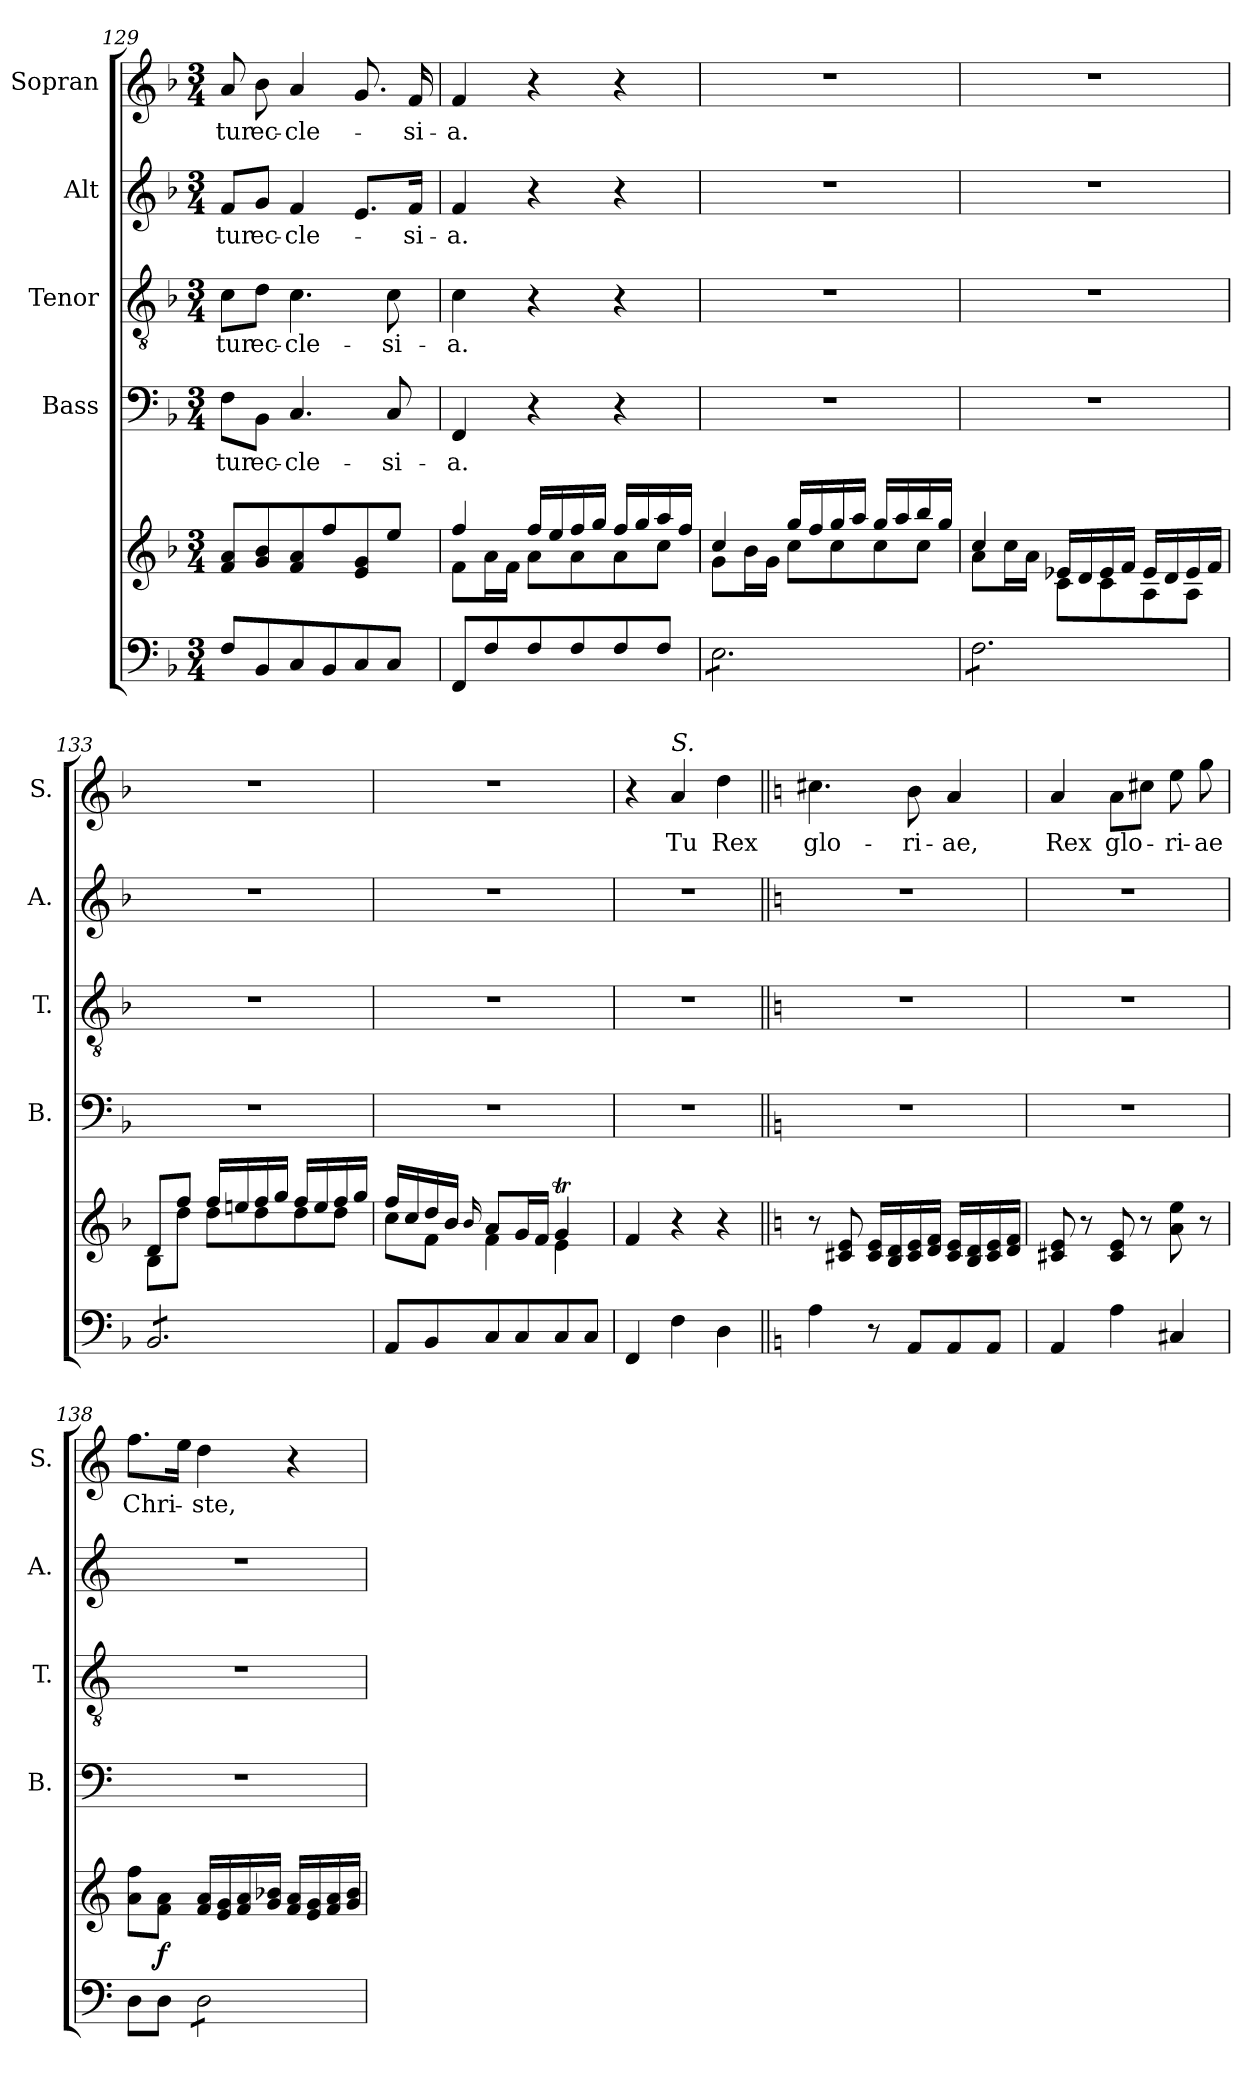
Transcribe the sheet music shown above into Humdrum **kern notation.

**kern	**kern	**dynam	**kern	**text	**kern	**text	**kern	**text	**kern	**text
*part5	*part5	*part5	*part4	*part4	*part3	*part3	*part2	*part2	*part1	*part1
*staff6	*staff5	*staff5/6	*staff4	*staff4	*staff3	*staff3	*staff2	*staff2	*staff1	*staff1
*	*	*	*I"Bass	*	*I"Tenor	*	*I"Alt	*	*I"Sopran	*
*	*	*	*I'B.	*	*I'T.	*	*I'A.	*	*I'S.	*
*clefF4	*clefG2	*	*clefF4	*	*clefGv2	*	*clefG2	*	*clefG2	*
*k[b-]	*k[b-]	*	*k[b-]	*	*k[b-]	*	*k[b-]	*	*k[b-]	*
*F:	*F:	*	*F:	*	*F:	*	*F:	*	*F:	*
*M3/4	*M3/4	*	*M3/4	*	*M3/4	*	*M3/4	*	*M3/4	*
=129	=129	=129	=129	=129	=129	=129	=129	=129	=129	=129
!	!	!	!	!LO:LY:b	!	!LO:LY:b	!	!LO:LY:b	!	!LO:LY:b
8F/L	8f/ 8a/L	.	8F\L	-tur	8c\L	-tur	8f/L	-tur	8a/	-tur
!	!	!	!	!LO:LY:b	!	!LO:LY:b	!	!LO:LY:b	!	!LO:LY:b
8BB-/	8g/ 8b-/	.	8BB-\J	ec-	8d\J	ec-	8g/J	ec-	8b-\	ec-
!	!	!	!	!LO:LY:b	!	!LO:LY:b	!	!LO:LY:b	!	!LO:LY:b
8C/	8f/ 8a/	.	4.C/	-cle-	4.c\	-cle-	4f/	-cle-	4a/	-cle-
8BB-/	8ff/	.	.	.	.	.	.	.	.	.
8C/	8e/ 8g/	.	.	.	.	.	8.e/L	.	8.g/	.
!	!	!	!	!LO:LY:b	!	!LO:LY:b	!	!	!	!
8C/J	8ee/J	.	8C/	-si-	8c\	-si-	.	.	.	.
!	!	!	!	!	!	!	!	!LO:LY:b	!	!LO:LY:b
.	.	.	.	.	.	.	16f/Jk	-si-	16f/	-si-
!!LO:LB:g=z
=130	=130	=130	=130	=130	=130	=130	=130	=130	=130	=130
*	*^	*	*	*	*	*	*	*	*	*
!	!	!	!	!	!LO:LY:b	!	!LO:LY:b	!	!LO:LY:b	!	!LO:LY:b
8FF/L	4ff/	8f\L	.	4FF/	-a.	4c\	-a.	4f/	-a.	4f/	-a.
8F/	.	16a\L	.	.	.	.	.	.	.	.	.
.	.	16f\JJ	.	.	.	.	.	.	.	.	.
8F/	16ff/LL	8a\L	.	4r	.	4r	.	4r	.	4r	.
.	16ee/	.	.	.	.	.	.	.	.	.	.
8F/	16ff/	8a\	.	.	.	.	.	.	.	.	.
.	16gg/JJ	.	.	.	.	.	.	.	.	.	.
8F/	16ff/LL	8a\	.	4r	.	4r	.	4r	.	4r	.
.	16gg/	.	.	.	.	.	.	.	.	.	.
8F/J	16aa/	8cc\J	.	.	.	.	.	.	.	.	.
.	16ff/JJ	.	.	.	.	.	.	.	.	.	.
=131	=131	=131	=131	=131	=131	=131	=131	=131	=131	=131	=131
*tremolo	*	*	*	*	*	*	*	*	*	*	*
8E\L	4cc/	8g\L	.	2.r	.	2.r	.	2.r	.	2.r	.
8E\	.	16b-\L	.	.	.	.	.	.	.	.	.
.	.	16g\JJ	.	.	.	.	.	.	.	.	.
*	*tremolo	*	*	*	*	*	*	*	*	*	*
8E\	16gg/LL	8cc\L	.	.	.	.	.	.	.	.	.
.	16ff/	.	.	.	.	.	.	.	.	.	.
8E\	16gg/	8cc\	.	.	.	.	.	.	.	.	.
.	16aa/JJ	.	.	.	.	.	.	.	.	.	.
8E\	16gg/LL	8cc\	.	.	.	.	.	.	.	.	.
.	16aa/	.	.	.	.	.	.	.	.	.	.
8E\J	16bb-/	8cc\J	.	.	.	.	.	.	.	.	.
*	*Xtremolo	*	*	*	*	*	*	*	*	*	*
.	16gg/JJ	.	.	.	.	.	.	.	.	.	.
=132	=132	=132	=132	=132	=132	=132	=132	=132	=132	=132	=132
8F\L	4cc/	8a\L	.	2.r	.	2.r	.	2.r	.	2.r	.
8F\	.	16cc\L	.	.	.	.	.	.	.	.	.
.	.	16a\JJ	.	.	.	.	.	.	.	.	.
8F\	16e-X/LL	8c\L	.	.	.	.	.	.	.	.	.
.	16d/	.	.	.	.	.	.	.	.	.	.
8F\	16e-/	8c\	.	.	.	.	.	.	.	.	.
.	16f/JJ	.	.	.	.	.	.	.	.	.	.
8F\	16e-/LL	8A\	.	.	.	.	.	.	.	.	.
.	16d/	.	.	.	.	.	.	.	.	.	.
8F\J	16e-/	8A\J	.	.	.	.	.	.	.	.	.
.	16f/JJ	.	.	.	.	.	.	.	.	.	.
=133	=133	=133	=133	=133	=133	=133	=133	=133	=133	=133	=133
8BB-/L	8d/L	8B-\L	.	2.r	.	2.r	.	2.r	.	2.r	.
8BB-/	8ff/J	8dd\J	.	.	.	.	.	.	.	.	.
*	*tremolo	*	*	*	*	*	*	*	*	*	*
8BB-/	16ff/LL	8dd\L	.	.	.	.	.	.	.	.	.
.	16een/	.	.	.	.	.	.	.	.	.	.
8BB-/	16ff/	8dd\	.	.	.	.	.	.	.	.	.
.	16gg/JJ	.	.	.	.	.	.	.	.	.	.
8BB-/	16ff/LL	8dd\	.	.	.	.	.	.	.	.	.
.	16ee/	.	.	.	.	.	.	.	.	.	.
8BB-/J	16ff/	8dd\J	.	.	.	.	.	.	.	.	.
*	*Xtremolo	*	*	*	*	*	*	*	*	*	*
*Xtremolo	*	*	*	*	*	*	*	*	*	*	*
.	16gg/JJ	.	.	.	.	.	.	.	.	.	.
!!LO:PB:g=z
=134	=134	=134	=134	=134	=134	=134	=134	=134	=134	=134	=134
8AA/L	16ff/LL	8cc\L	.	2.r	.	2.r	.	2.r	.	2.r	.
.	16cc/	.	.	.	.	.	.	.	.	.	.
8BB-/	16dd/	8f\J	.	.	.	.	.	.	.	.	.
.	16b-/JJ	.	.	.	.	.	.	.	.	.	.
.	16qqb-/	.	.	.	.	.	.	.	.	.	.
8C/	8a/L	4f\	.	.	.	.	.	.	.	.	.
8C/	16g/L	.	.	.	.	.	.	.	.	.	.
.	16f/JJ	.	.	.	.	.	.	.	.	.	.
8C/	4gT/	4e\	.	.	.	.	.	.	.	.	.
8C/J	.	.	.	.	.	.	.	.	.	.	.
*	*v	*v	*	*	*	*	*	*	*	*	*
=135	=135	=135	=135	=135	=135	=135	=135	=135	=135	=135
4FF/	4f/	.	2.r	.	2.r	.	2.r	.	4r	.
!	!	!	!	!	!	!	!	!	!LO:TX:a:i:t=S.	!
!	!	!	!	!	!	!	!	!	!	!LO:LY:b
4F\	4r	.	.	.	.	.	.	.	4a/	Tu
!	!	!	!	!	!	!	!	!	!	!LO:LY:b
4D\	4r	.	.	.	.	.	.	.	4dd\	Rex
=136||	=136||	=136||	=136||	=136||	=136||	=136||	=136||	=136||	=136||	=136||
*k[]	*k[]	*	*k[]	*	*k[]	*	*k[]	*	*k[]	*
*C:	*C:	*	*C:	*	*C:	*	*C:	*	*C:	*
!	!	!	!	!	!	!	!	!	!	!LO:LY:b
4A\	8r	.	2.r	.	2.r	.	2.r	.	4.cc#X\	glo-
.	8c#X/ 8e/	.	.	.	.	.	.	.	.	.
8r	16c#/ 16e/LL	.	.	.	.	.	.	.	.	.
.	16B/ 16d/	.	.	.	.	.	.	.	.	.
!	!	!	!	!	!	!	!	!	!	!LO:LY:b
8AA/L	16c#/ 16e/	.	.	.	.	.	.	.	8b\	-ri-
.	16d/ 16f/JJ	.	.	.	.	.	.	.	.	.
!	!	!	!	!	!	!	!	!	!	!LO:LY:b
8AA/	16c#/ 16e/LL	.	.	.	.	.	.	.	4a/	-ae,
.	16B/ 16d/	.	.	.	.	.	.	.	.	.
8AA/J	16c#/ 16e/	.	.	.	.	.	.	.	.	.
.	16d/ 16f/JJ	.	.	.	.	.	.	.	.	.
=137	=137	=137	=137	=137	=137	=137	=137	=137	=137	=137
!	!	!	!	!	!	!	!	!	!	!LO:LY:b
4AA/	8c#X/ 8e/	.	2.r	.	2.r	.	2.r	.	4a/	Rex
.	8r	.	.	.	.	.	.	.	.	.
!	!	!	!	!	!	!	!	!	!	!LO:LY:b
4A\	8c#/ 8e/	.	.	.	.	.	.	.	8a\L	glo-
.	8r	.	.	.	.	.	.	.	8cc#X\J	.
!	!	!	!	!	!	!	!	!	!	!LO:LY:b
4C#X/	8a\ 8ee\	.	.	.	.	.	.	.	8ee\	-ri-
!	!	!	!	!	!	!	!	!	!	!LO:LY:b
.	8r	.	.	.	.	.	.	.	8gg\	-ae
=138	=138	=138	=138	=138	=138	=138	=138	=138	=138	=138
!	!	!	!	!	!	!	!	!	!	!LO:LY:b
8D\L	8a\ 8ff\L	.	2.r	.	2.r	.	2.r	.	8.ff\L	Chri-
!	!	!LO:DY:b	!	!	!	!	!	!	!	!
8D\J	8f\ 8a\J	f	.	.	.	.	.	.	.	.
.	.	.	.	.	.	.	.	.	16ee\Jk	.
!	!	!	!	!	!	!	!	!	!	!LO:LY:b
*tremolo	*	*	*	*	*	*	*	*	*	*
8D\L	16f/ 16a/LL	.	.	.	.	.	.	.	4dd\	-ste,
.	16e/ 16g/	.	.	.	.	.	.	.	.	.
8D\	16f/ 16a/	.	.	.	.	.	.	.	.	.
.	16g/ 16b-X/JJ	.	.	.	.	.	.	.	.	.
8D\	16f/ 16a/LL	.	.	.	.	.	.	.	4r	.
.	16e/ 16g/	.	.	.	.	.	.	.	.	.
8D\J	16f/ 16a/	.	.	.	.	.	.	.	.	.
*Xtremolo	*	*	*	*	*	*	*	*	*	*
.	16g/ 16b-/JJ	.	.	.	.	.	.	.	.	.
=	=	=	=	=	=	=	=	=	=	=
*-	*-	*-	*-	*-	*-	*-	*-	*-	*-	*-
